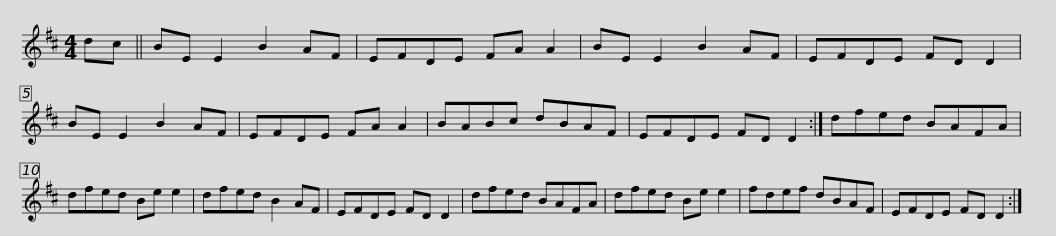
X:1
L:1/8
M:4/4
I:linebreak $
K:Bmin
V:1 treble
V:1
 dc || BE E2 B2 AF | EFDE FA A2 | BE E2 B2 AF | EFDE FD D2 | %5
 BE E2 B2 AF | EFDE FA A2 |$ BABc dBAF | EFDE FD D2 :| dfed BAFA | %10
 dfed Be e2 | dfed B2 AF | EFDE FD D2 |$ dfed BAFA | dfed Be e2 | %15
 fdef dBAF | EFDE FD D2 :| %17
